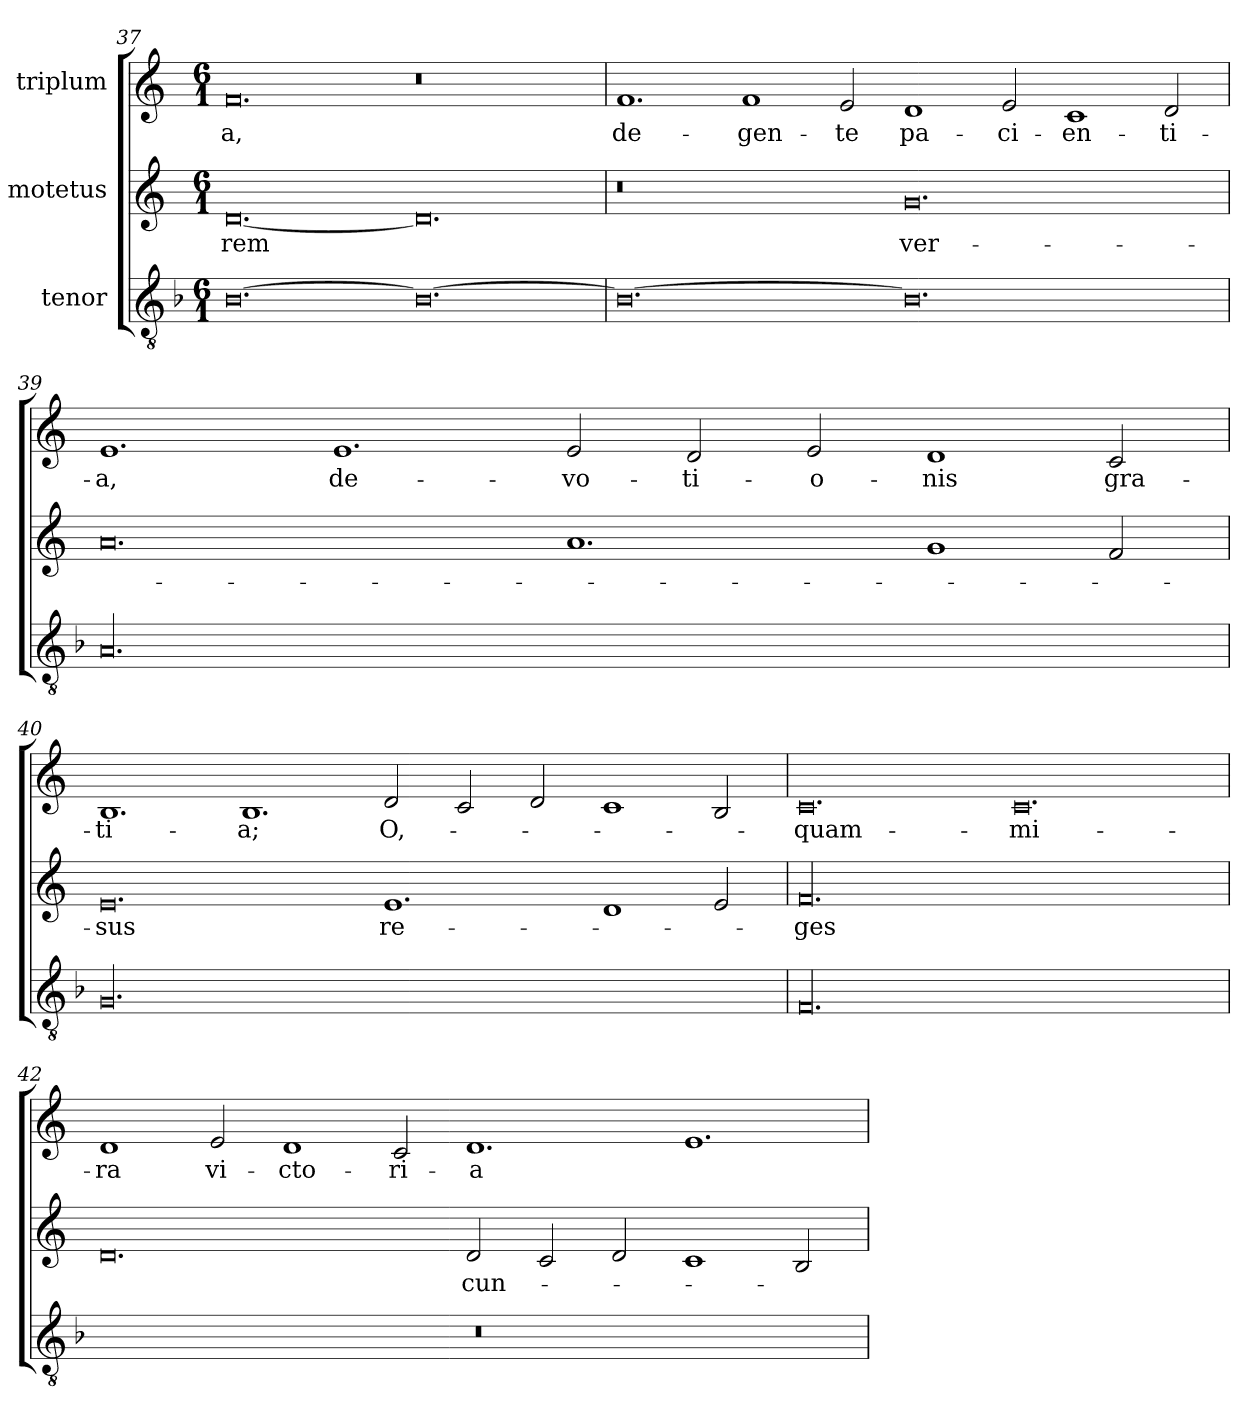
**kern	**kern	**text	**kern	**text
*part3	*part2	*part2	*part1	*part1
*staff3	*staff2	*staff2	*staff1	*staff1
*I"tenor	*I"motetus	*	*I"triplum	*
*clefGv2	*clefG2	*	*clefG2	*
*k[b-]	*k[]	*	*k[]	*
*F:	*C:	*	*C:	*
*M6/1	*M6/1	*	*M6/1	*
=37	=37	=37	=37	=37
[0.B-\	[0.d/	-rem	0.f/	-a,
0.B-\_	0.d/]	.	0.r	.
=38	=38	=38	=38	=38
0.B-\_	0.r	.	1.f/	de-
.	.	.	1f/	-gen-
.	.	.	2e/	-te
0.B-\]	0.g/	ver-	1d/	pa-
.	.	.	2e/	-ci-
.	.	.	1c/	-en-
.	.	.	2d/	-ti-
=39	=39	=39	=39	=39
00.A/	0.a/	.	1.e/	-a,
.	.	.	1.e/	de-
.	1.a/	.	2e/	-vo-
.	.	.	2d/	-ti-
.	.	.	2e/	-o-
.	1g/	.	1d/	-nis
.	2f/	.	2c/	gra-
=40	=40	=40	=40	=40
00.G/	0.e/	-sus	1.B/	-ti-
.	.	.	1.B/	-a;
.	1.e/	re-	2d/	O,-
.	.	.	2c/	.
.	.	.	2d/	.
.	1d/	.	1c/	.
.	2e/	.	2B/	.
=41	=41	=41	=41	=41
00.F/	00.f/	-ges	0.c/	quam-
.	.	.	0.c/	mi-
=42	=42	=42	=42	=42
00.r	0.d/	.	1d/	-ra
.	.	.	2e/	vi-
.	.	.	1d/	-cto-
.	.	.	2c/	-ri-
.	2d/	cun-	1.d/	-a
.	2c/	.	.	.
.	2d/	.	.	.
.	1c/	.	1.e/	.
.	2B/	.	.	.
=	=	=	=	=
*-	*-	*-	*-	*-
